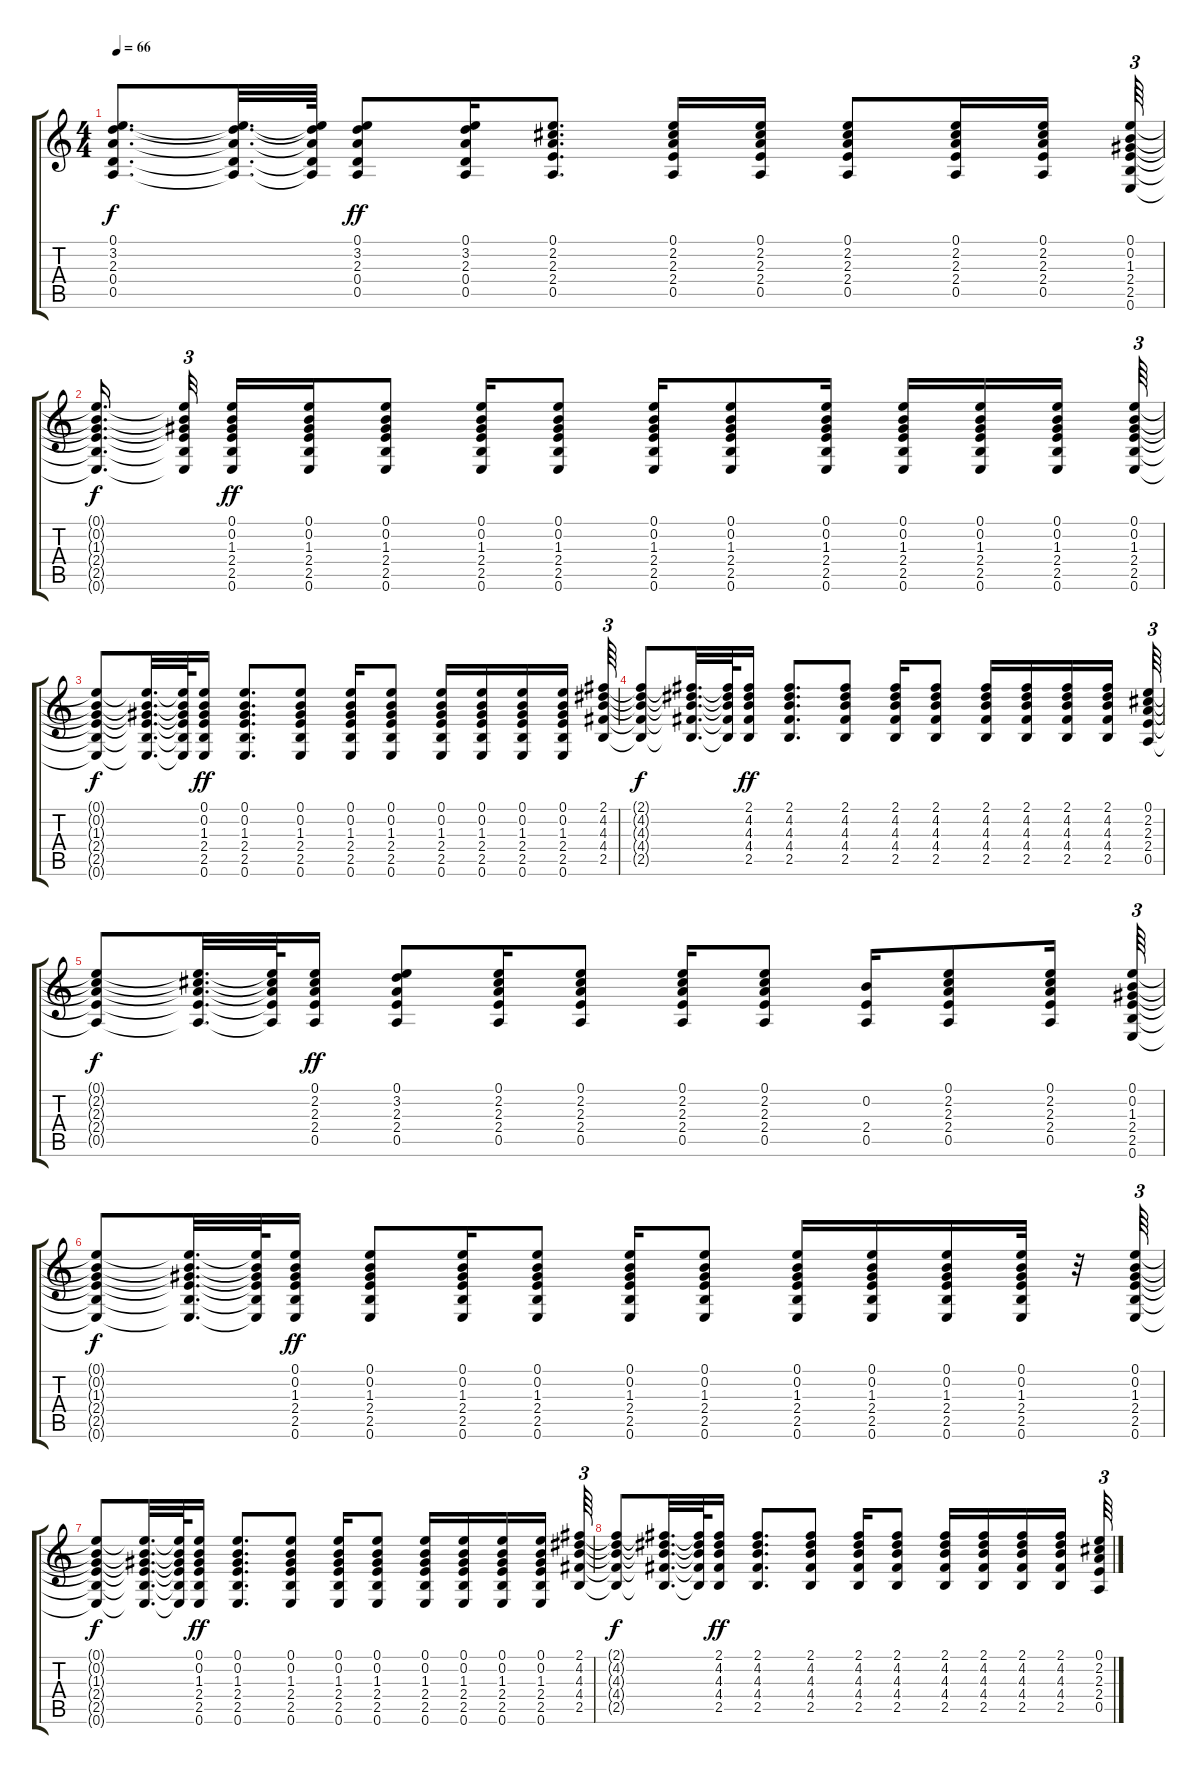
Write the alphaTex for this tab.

\track "" {instrument electricguitarclean}
\staff {score tabs}
\tuning (E4 B3 G3 D3 A2 E2) {hide}
\ts (4 4)
\tempo 66
\clef g2
\ks c
(0.1{t} 3.2{t} 2.3{t} 0.4{t} 0.5{t}).8{d dy f} (0.1{t} 3.2{t} 2.3{t} 0.4{t} 0.5{t}).32{d} (0.1{t} 3.2{t} 2.3{t} 0.4{t} 0.5{t}).64 (0.1 3.2 2.3 0.4 0.5).8{dy ff} (0.1 3.2 2.3 0.4 0.5).16 (0.1 2.2 2.3 2.4 0.5).8{d} (0.1 2.2 2.3 2.4 0.5).16 (0.1 2.2 2.3 2.4 0.5).16 (0.1 2.2 2.3 2.4 0.5).8 (0.1 2.2 2.3 2.4 0.5).16 (0.1 2.2 2.3 2.4 0.5).16 (0.1 0.2 1.3 2.4 2.5 0.6).64{tu (3 2)} |
(0.1{t} 0.2{t} 1.3{t} 2.4{t} 2.5{t} 0.6{t}).16{d dy f beam splitsecondary} (0.1{t} 0.2{t} 1.3{t} 2.4{t} 2.5{t} 0.6{t}).32{tu (3 2) beam splitsecondary} (0.1 0.2 1.3 2.4 2.5 0.6).16{dy ff} (0.1 0.2 1.3 2.4 2.5 0.6).16 (0.1 0.2 1.3 2.4 2.5 0.6).8 (0.1 0.2 1.3 2.4 2.5 0.6).16 (0.1 0.2 1.3 2.4 2.5 0.6).8 (0.1 0.2 1.3 2.4 2.5 0.6).16 (0.1 0.2 1.3 2.4 2.5 0.6).8 (0.1 0.2 1.3 2.4 2.5 0.6).16 (0.1 0.2 1.3 2.4 2.5 0.6).16 (0.1 0.2 1.3 2.4 2.5 0.6).16 (0.1 0.2 1.3 2.4 2.5 0.6).16{beam splitsecondary} (0.1 0.2 1.3 2.4 2.5 0.6).64{tu (3 2)} |
(0.1{t} 0.2{t} 1.3{t} 2.4{t} 2.5{t} 0.6{t}).8{dy f} (0.1{t} 0.2{t} 1.3{t} 2.4{t} 2.5{t} 0.6{t}).32{d} (0.1{t} 0.2{t} 1.3{t} 2.4{t} 2.5{t} 0.6{t}).64 (0.1 0.2 1.3 2.4 2.5 0.6).16{dy ff} (0.1 0.2 1.3 2.4 2.5 0.6).8{d} (0.1 0.2 1.3 2.4 2.5 0.6).8 (0.1 0.2 1.3 2.4 2.5 0.6).16 (0.1 0.2 1.3 2.4 2.5 0.6).8 (0.1 0.2 1.3 2.4 2.5 0.6).16 (0.1 0.2 1.3 2.4 2.5 0.6).16 (0.1 0.2 1.3 2.4 2.5 0.6).16 (0.1 0.2 1.3 2.4 2.5 0.6).16 (2.1 4.2 4.3 4.4 2.5).64{tu (3 2)} |
(2.1{t} 4.2{t} 4.3{t} 4.4{t} 2.5{t}).8{dy f} (2.1{t} 4.2{t} 4.3{t} 4.4{t} 2.5{t}).32{d} (2.1{t} 4.2{t} 4.3{t} 4.4{t} 2.5{t}).64 (2.1 4.2 4.3 4.4 2.5).16{dy ff} (2.1 4.2 4.3 4.4 2.5).8{d} (2.1 4.2 4.3 4.4 2.5).8 (2.1 4.2 4.3 4.4 2.5).16 (2.1 4.2 4.3 4.4 2.5).8 (2.1 4.2 4.3 4.4 2.5).16 (2.1 4.2 4.3 4.4 2.5).16 (2.1 4.2 4.3 4.4 2.5).16 (2.1 4.2 4.3 4.4 2.5).16 (0.1 2.2 2.3 2.4 0.5).64{tu (3 2)} |
(0.1{t} 2.2{t} 2.3{t} 2.4{t} 0.5{t}).8{dy f} (0.1{t} 2.2{t} 2.3{t} 2.4{t} 0.5{t}).32{d} (0.1{t} 2.2{t} 2.3{t} 2.4{t} 0.5{t}).64 (0.1 2.2 2.3 2.4 0.5).16{dy ff} (0.1 3.2 2.3 2.4 0.5).8 (0.1 2.2 2.3 2.4 0.5).16 (0.1 2.2 2.3 2.4 0.5).8 (0.1 2.2 2.3 2.4 0.5).16 (0.1 2.2 2.3 2.4 0.5).8 (0.2 2.4 0.5).16 (0.1 2.2 2.3 2.4 0.5).8 (0.1 2.2 2.3 2.4 0.5).16 (0.1 0.2 1.3 2.4 2.5 0.6).64{tu (3 2)} |
(0.1{t} 0.2{t} 1.3{t} 2.4{t} 2.5{t} 0.6{t}).8{dy f} (0.1{t} 0.2{t} 1.3{t} 2.4{t} 2.5{t} 0.6{t}).32{d} (0.1{t} 0.2{t} 1.3{t} 2.4{t} 2.5{t} 0.6{t}).64 (0.1 0.2 1.3 2.4 2.5 0.6).16{dy ff} (0.1 0.2 1.3 2.4 2.5 0.6).8 (0.1 0.2 1.3 2.4 2.5 0.6).16 (0.1 0.2 1.3 2.4 2.5 0.6).8 (0.1 0.2 1.3 2.4 2.5 0.6).16 (0.1 0.2 1.3 2.4 2.5 0.6).8 (0.1 0.2 1.3 2.4 2.5 0.6).16 (0.1 0.2 1.3 2.4 2.5 0.6).16 (0.1 0.2 1.3 2.4 2.5 0.6).16 (0.1 0.2 1.3 2.4 2.5 0.6).32 r.32 (0.1 0.2 1.3 2.4 2.5 0.6).64{tu (3 2)} |
(0.1{t} 0.2{t} 1.3{t} 2.4{t} 2.5{t} 0.6{t}).8{dy f} (0.1{t} 0.2{t} 1.3{t} 2.4{t} 2.5{t} 0.6{t}).32{d} (0.1{t} 0.2{t} 1.3{t} 2.4{t} 2.5{t} 0.6{t}).64 (0.1 0.2 1.3 2.4 2.5 0.6).16{dy ff} (0.1 0.2 1.3 2.4 2.5 0.6).8{d} (0.1 0.2 1.3 2.4 2.5 0.6).8 (0.1 0.2 1.3 2.4 2.5 0.6).16 (0.1 0.2 1.3 2.4 2.5 0.6).8 (0.1 0.2 1.3 2.4 2.5 0.6).16 (0.1 0.2 1.3 2.4 2.5 0.6).16 (0.1 0.2 1.3 2.4 2.5 0.6).16 (0.1 0.2 1.3 2.4 2.5 0.6).16 (2.1 4.2 4.3 4.4 2.5).64{tu (3 2)} |
(2.1{t} 4.2{t} 4.3{t} 4.4{t} 2.5{t}).8{dy f} (2.1{t} 4.2{t} 4.3{t} 4.4{t} 2.5{t}).32{d} (2.1{t} 4.2{t} 4.3{t} 4.4{t} 2.5{t}).64 (2.1 4.2 4.3 4.4 2.5).16{dy ff} (2.1 4.2 4.3 4.4 2.5).8{d} (2.1 4.2 4.3 4.4 2.5).8 (2.1 4.2 4.3 4.4 2.5).16 (2.1 4.2 4.3 4.4 2.5).8 (2.1 4.2 4.3 4.4 2.5).16 (2.1 4.2 4.3 4.4 2.5).16 (2.1 4.2 4.3 4.4 2.5).16 (2.1 4.2 4.3 4.4 2.5).16 (0.1 2.2 2.3 2.4 0.5).64{tu (3 2)}
